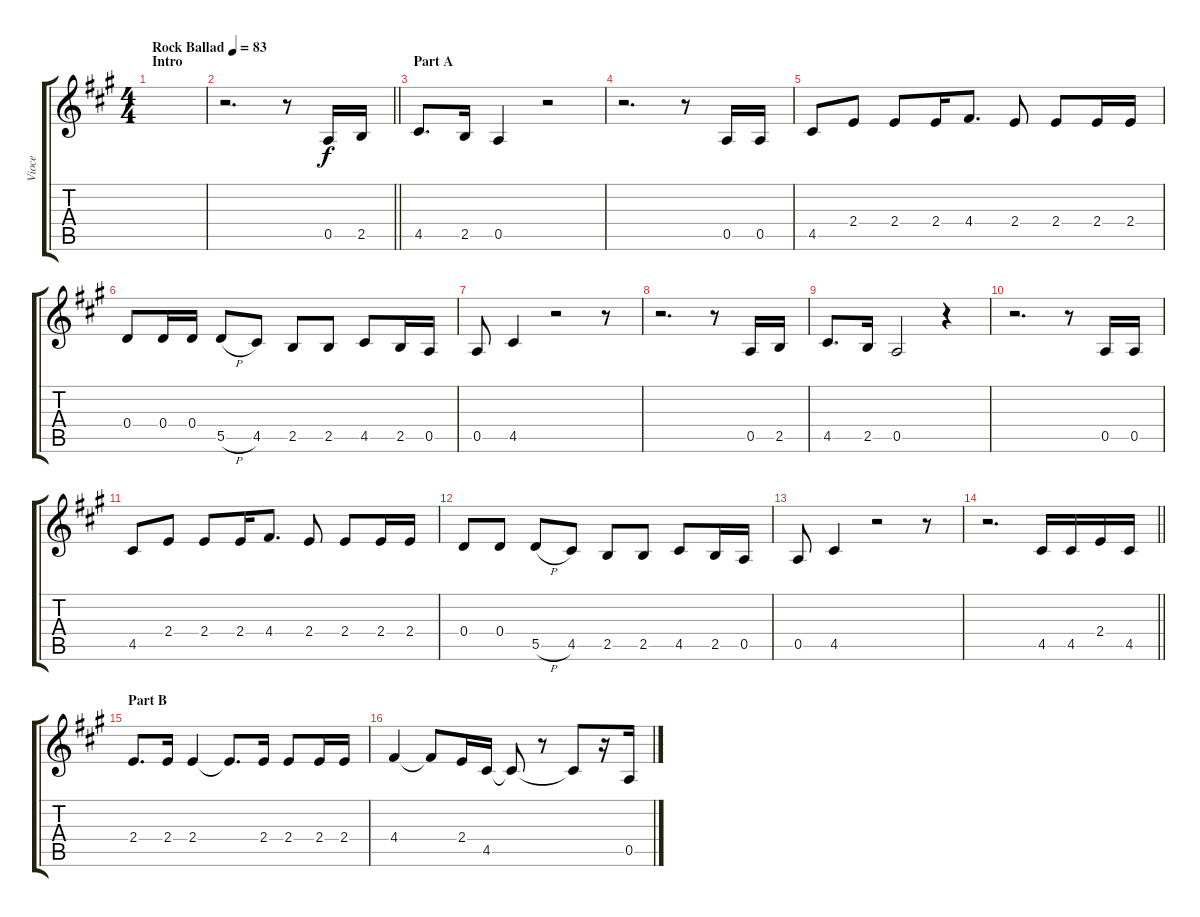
\track ("Vioce" "Vioce") {instrument acousticguitarsteel}
\staff {score tabs}
\tuning (E4 B3 G3 D3 A2 E2) {hide}
\ts (4 4)
\section ("" "Intro")
\tempo (83 "Rock Ballad")
\clef g2
\ks a
|
\barLineRight lightlight
r.2{d} r.8 0.5.16 2.5.16 |
\section ("" "Part A")
4.5.8{d} 2.5.16 0.5.4 r.2 |
r.2{d} r.8 0.5.16 0.5.16 |
4.5.8 2.4.8 2.4.8 2.4.16 4.4.8{d} 2.4.8 2.4.8 2.4.16 2.4.16 |
0.4.8 0.4.16 0.4.16 5.5{h}.8 4.5.8 2.5.8 2.5.8 4.5.8 2.5.16 0.5.16 |
0.5.8 4.5.4 r.2 r.8 |
r.2{d} r.8 0.5.16 2.5.16 |
4.5.8{d} 2.5.16 0.5.2 r.4 |
r.2{d} r.8 0.5.16 0.5.16 |
4.5.8 2.4.8 2.4.8 2.4.16 4.4.8{d} 2.4.8 2.4.8 2.4.16 2.4.16 |
0.4.8 0.4.8 5.5{h}.8 4.5.8 2.5.8 2.5.8 4.5.8 2.5.16 0.5.16 |
0.5.8 4.5.4 r.2 r.8 |
\barLineRight lightlight
r.2{d} 4.5.16 4.5.16 2.4.16 4.5.16 |
\section ("" "Part B")
2.4.8{d} 2.4.16 2.4.4 2.4{t}.8{d} 2.4.16 2.4.8 2.4.16 2.4.16 |
4.4.4 4.4{t}.8 2.4.16 4.5.16 4.5{t}.8 r.8 4.5{t}.8 r.16 0.5.16
